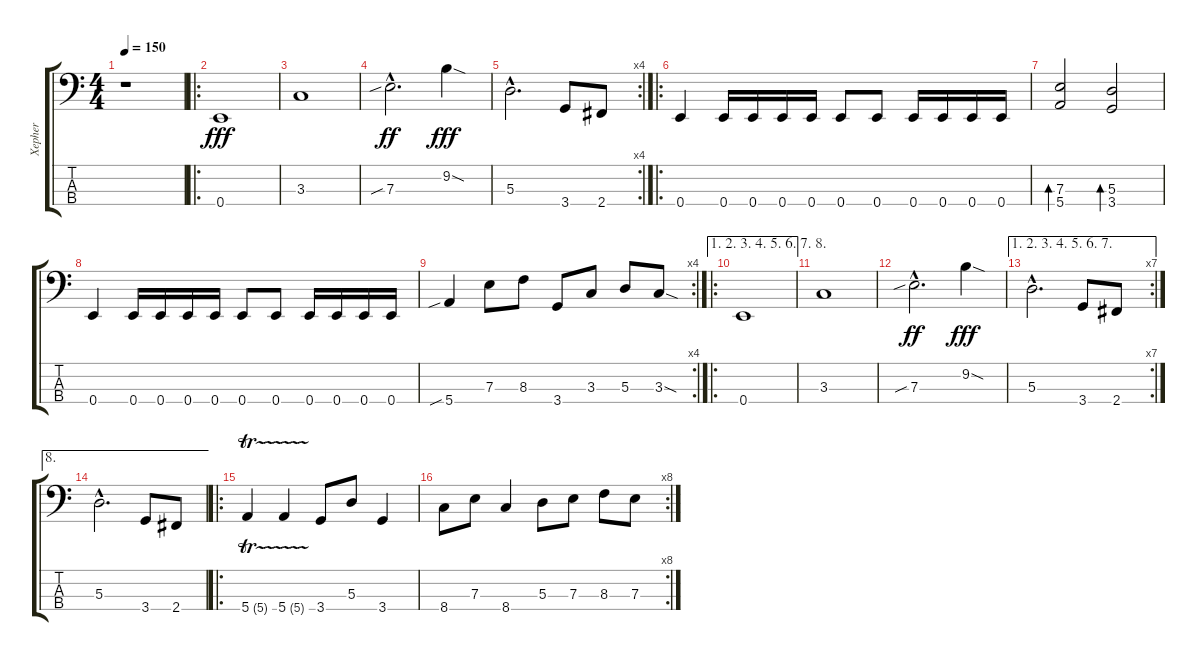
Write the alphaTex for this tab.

\track ("Xepher" "Xepher") {instrument electricbassfinger}
\staff {score tabs}
\tuning (G2 D2 A1 E1) {hide}
\ts (4 4)
\tempo 150
\clef f4
\ks c
r.1{dy fff instrument electricbassfinger} |
\ro
0.4.1 |
3.3.1 |
7.3{sib hac}.2{d dy ff} 9.2{sod}.4{dy fff} |
\rc 4
5.3{hac}.2{d} 3.4.8 2.4.8 |
\ro
0.4.4{instrument slapbass2} 0.4.16 0.4.16 0.4.16 0.4.16 0.4.8 0.4.8 0.4.16 0.4.16 0.4.16 0.4.16 |
(7.3 5.4).2{bd 240 instrument electricbassfinger} (5.3 3.4).2{bd 240} |
0.4.4{instrument slapbass2} 0.4.16 0.4.16 0.4.16 0.4.16 0.4.8 0.4.8 0.4.16 0.4.16 0.4.16 0.4.16 |
\rc 4
5.4{sib}.4{instrument electricbassfinger} 7.3.8 8.3.8 3.4.8 3.3.8 5.3.8 3.3{sod}.8 |
\ae (1 2 3 4 5 6 7 8)
\ro
0.4.1 |
3.3.1 |
7.3{sib hac}.2{d dy ff} 9.2{sod}.4{dy fff} |
\ae (1 2 3 4 5 6 7)
\rc 7
5.3{hac}.2{d} 3.4.8 2.4.8 |
\ae 8
5.3{hac}.2{d} 3.4.8 2.4.8 |
\ro
5.4{tr (5 16)}.4 5.4{tr (5 16)}.4 3.4.8 5.3.8 3.4.4 |
\rc 8
8.4.8 7.3.8 8.4.4 5.3.8 7.3.8 8.3.8 7.3.8
